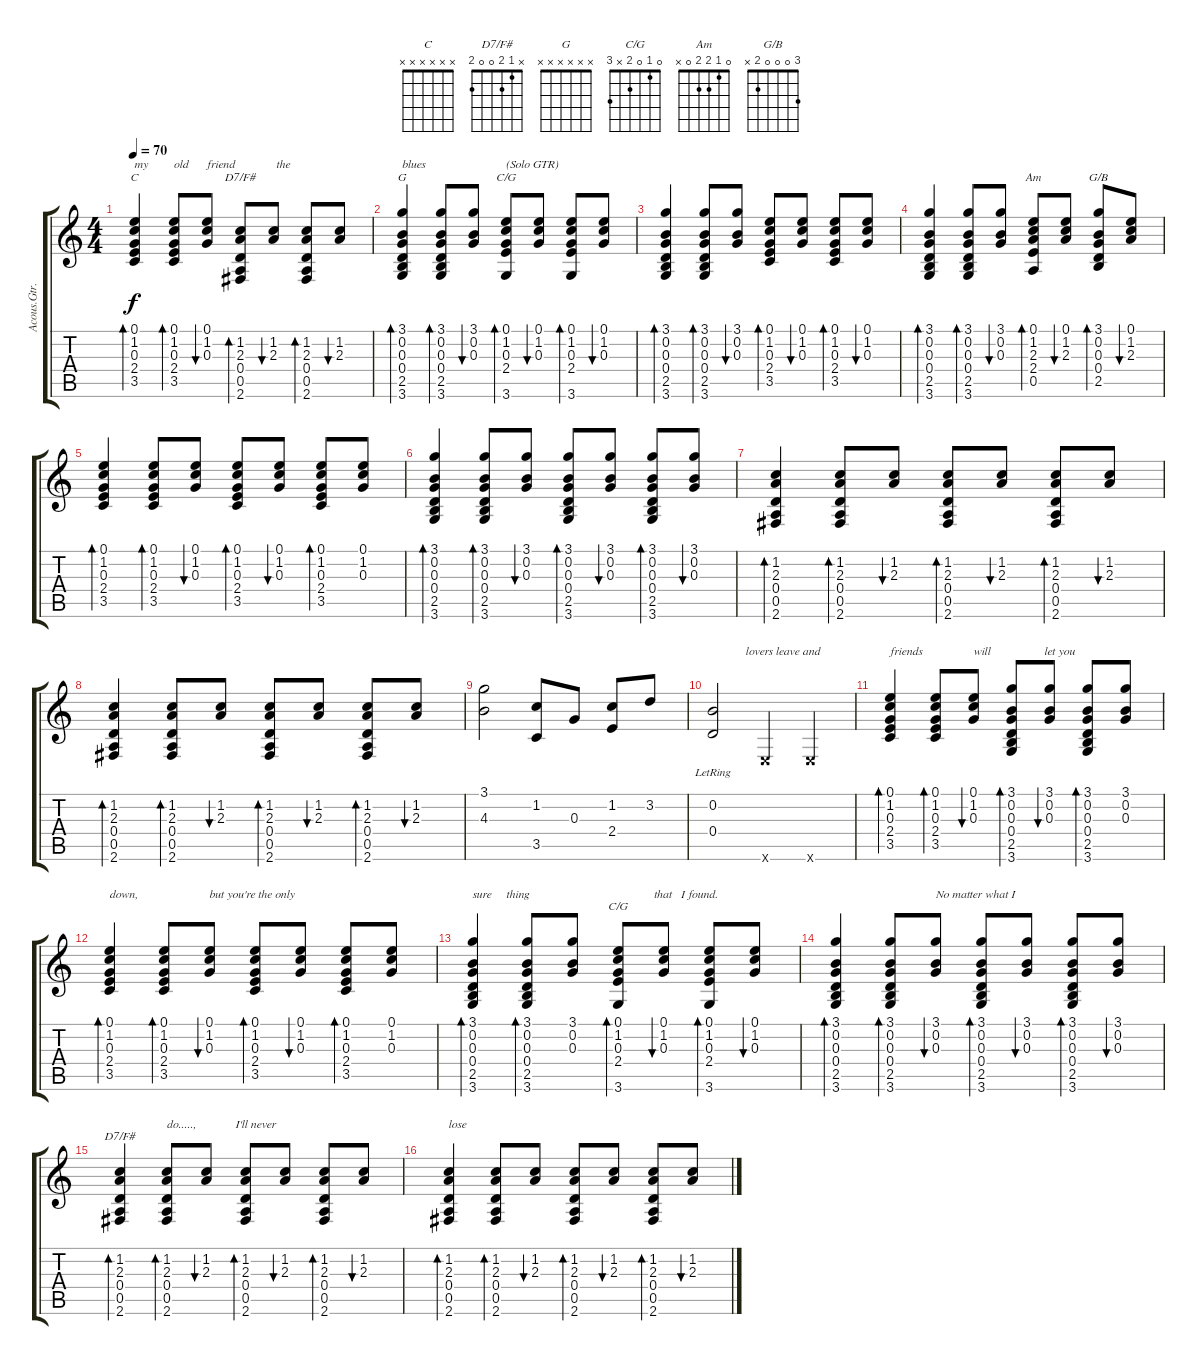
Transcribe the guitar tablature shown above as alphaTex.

\track ("Acous.Gtr." "Acous.Gtr.") {instrument acousticguitarsteel}
\staff {score tabs}
\tuning (E4 B3 G3 D3 A2 E2) {hide}
\chord ("C" x x x x x x) {firstfret 0}
\chord ("D7/F#" x x x x x x) {firstfret 0}
\chord ("G" x x x x x x) {firstfret 0}
\chord ("C/G" x x x x x x) {firstfret 0}
\chord ("Am" 0 1 2 2 0 x)
\chord ("G/B" 3 0 0 0 2 x)
\chord ("C/G" 0 1 0 2 x 3)
\chord ("D7/F#" x 1 2 0 0 2)
\ts (4 4)
\tempo 70
\clef g2
\ks c
(0.1 1.2 0.3 2.4 3.5).4{bd 60 ch "C" txt "my" dy f} (0.1 1.2 0.3 2.4 3.5).8{bd 60 txt "old      friend"} (0.1 1.2 0.3).8{bu 60} (1.2 2.3 0.4 0.5 2.6).8{bd 60 ch "D7/F#"} (1.2 2.3).8{bu 60 txt " the"} (1.2 2.3 0.4 0.5 2.6).8{bd 60} (1.2 2.3).8{bu 60} |
(3.1 0.2 0.3 0.4 2.5 3.6).4{bd 60 ch "G" txt "blues"} (3.1 0.2 0.3 0.4 2.5 3.6).8{bd 60} (3.1 0.2 0.3).8{bu 60} (0.1 1.2 0.3 2.4 3.6).8{bd 60 ch "C/G" txt "(Solo GTR)"} (0.1 1.2 0.3).8{bu 60} (0.1 1.2 0.3 2.4 3.6).8{bd 60} (0.1 1.2 0.3).8{bu 60} |
(3.1 0.2 0.3 0.4 2.5 3.6).4{bd 60} (3.1 0.2 0.3 0.4 2.5 3.6).8{bd 60} (3.1 0.2 0.3).8{bu 60} (0.1 1.2 0.3 2.4 3.5).8{bd 60} (0.1 1.2 0.3).8{bu 60} (0.1 1.2 0.3 2.4 3.5).8{bd 60} (0.1 1.2 0.3).8{bu 60} |
(3.1 0.2 0.3 0.4 2.5 3.6).4{bd 60} (3.1 0.2 0.3 0.4 2.5 3.6).8{bd 60} (3.1 0.2 0.3).8{bu 60} (0.1 1.2 2.3 2.4 0.5).8{bd 60 ch "Am"} (0.1 1.2 2.3).8{bu 60} (3.1 0.2 0.3 0.4 2.5).8{bd 60 ch "G/B"} (0.1 1.2 2.3).8{bu 60} |
(0.1 1.2 0.3 2.4 3.5).4{bd 60} (0.1 1.2 0.3 2.4 3.5).8{bd 60} (0.1 1.2 0.3).8{bu 60} (0.1 1.2 0.3 2.4 3.5).8{bd 60} (0.1 1.2 0.3).8{bu 60} (0.1 1.2 0.3 2.4 3.5).8{bd 60} (0.1 1.2 0.3).8 |
(3.1 0.2 0.3 0.4 2.5 3.6).4{bd 60} (3.1 0.2 0.3 0.4 2.5 3.6).8{bd 60} (3.1 0.2 0.3).8{bu 60} (3.1 0.2 0.3 0.4 2.5 3.6).8{bd 60} (3.1 0.2 0.3).8{bu 60} (3.1 0.2 0.3 0.4 2.5 3.6).8{bd 60} (3.1 0.2 0.3).8{bu 60} |
(1.2 2.3 0.4 0.5 2.6).4{bd 60} (1.2 2.3 0.4 0.5 2.6).8{bd 60} (1.2 2.3).8{bu 60} (1.2 2.3 0.4 0.5 2.6).8{bd 60} (1.2 2.3).8{bu 60} (1.2 2.3 0.4 0.5 2.6).8{bd 60} (1.2 2.3).8{bu 60} |
(1.2 2.3 0.4 0.5 2.6).4{bd 60} (1.2 2.3 0.4 0.5 2.6).8{bd 60} (1.2 2.3).8{bu 60} (1.2 2.3 0.4 0.5 2.6).8{bd 60} (1.2 2.3).8{bu 60} (1.2 2.3 0.4 0.5 2.6).8{bd 60} (1.2 2.3).8{bu 60} |
(3.1 4.3).2 (1.2 3.5).8 0.3.8 (1.2 2.4).8 3.2.8 |
(0.2 0.4{lr}).2{txt "           lovers leave and"} 0.6{x}.4 0.6{x}.4 |
(0.1 1.2 0.3 2.4 3.5).4{bd 60 txt "friends"} (0.1 1.2 0.3 2.4 3.5).8{bd 60} (0.1 1.2 0.3).8{bu 60 txt "will"} (3.1 0.2 0.3 0.4 2.5 3.6).8{bd 60 txt "           let you    "} (3.1 0.2 0.3).8{bu 60} (3.1 0.2 0.3 0.4 2.5 3.6).8{bd 60} (3.1 0.2 0.3).8 |
(0.1 1.2 0.3 2.4 3.5).4{bd 60 txt "down,"} (0.1 1.2 0.3 2.4 3.5).8{bd 60} (0.1 1.2 0.3).8{bu 60 txt "but you're the only"} (0.1 1.2 0.3 2.4 3.5).8{bd 60} (0.1 1.2 0.3).8{bu 60} (0.1 1.2 0.3 2.4 3.5).8{bd 60} (0.1 1.2 0.3).8 |
(3.1 0.2 0.3 0.4 2.5 3.6).4{bd 60 txt "sure     thing"} (3.1 0.2 0.3 0.4 2.5 3.6).8{bd 60} (3.1 0.2 0.3).8 (0.1 1.2 0.3 2.4 3.6).8{bd 60 ch "C/G" txt "            that   I found."} (0.1 1.2 0.3).8{bu 60} (0.1 1.2 0.3 2.4 3.6).8{bd 60} (0.1 1.2 0.3).8{bu 60} |
(3.1 0.2 0.3 0.4 2.5 3.6).4{bd 60} (3.1 0.2 0.3 0.4 2.5 3.6).8{bd 60} (3.1 0.2 0.3).8{bu 60 txt "No matter what I   "} (3.1 0.2 0.3 0.4 2.5 3.6).8{bd 60} (3.1 0.2 0.3).8{bu 60} (3.1 0.2 0.3 0.4 2.5 3.6).8{bd 60} (3.1 0.2 0.3).8{bu 60} |
(1.2 2.3 0.4 0.5 2.6).4{bd 60 ch "D7/F#"} (1.2 2.3 0.4 0.5 2.6).8{bd 60 txt "do.....,             I'll never "} (1.2 2.3).8{bu 60} (1.2 2.3 0.4 0.5 2.6).8{bd 60} (1.2 2.3).8{bu 60} (1.2 2.3 0.4 0.5 2.6).8{bd 60} (1.2 2.3).8{bu 60} |
(1.2 2.3 0.4 0.5 2.6).4{bd 60 txt "lose"} (1.2 2.3 0.4 0.5 2.6).8{bd 60} (1.2 2.3).8{bu 60} (1.2 2.3 0.4 0.5 2.6).8{bd 60} (1.2 2.3).8{bu 60} (1.2 2.3 0.4 0.5 2.6).8{bd 60} (1.2 2.3).8{bu 60}
